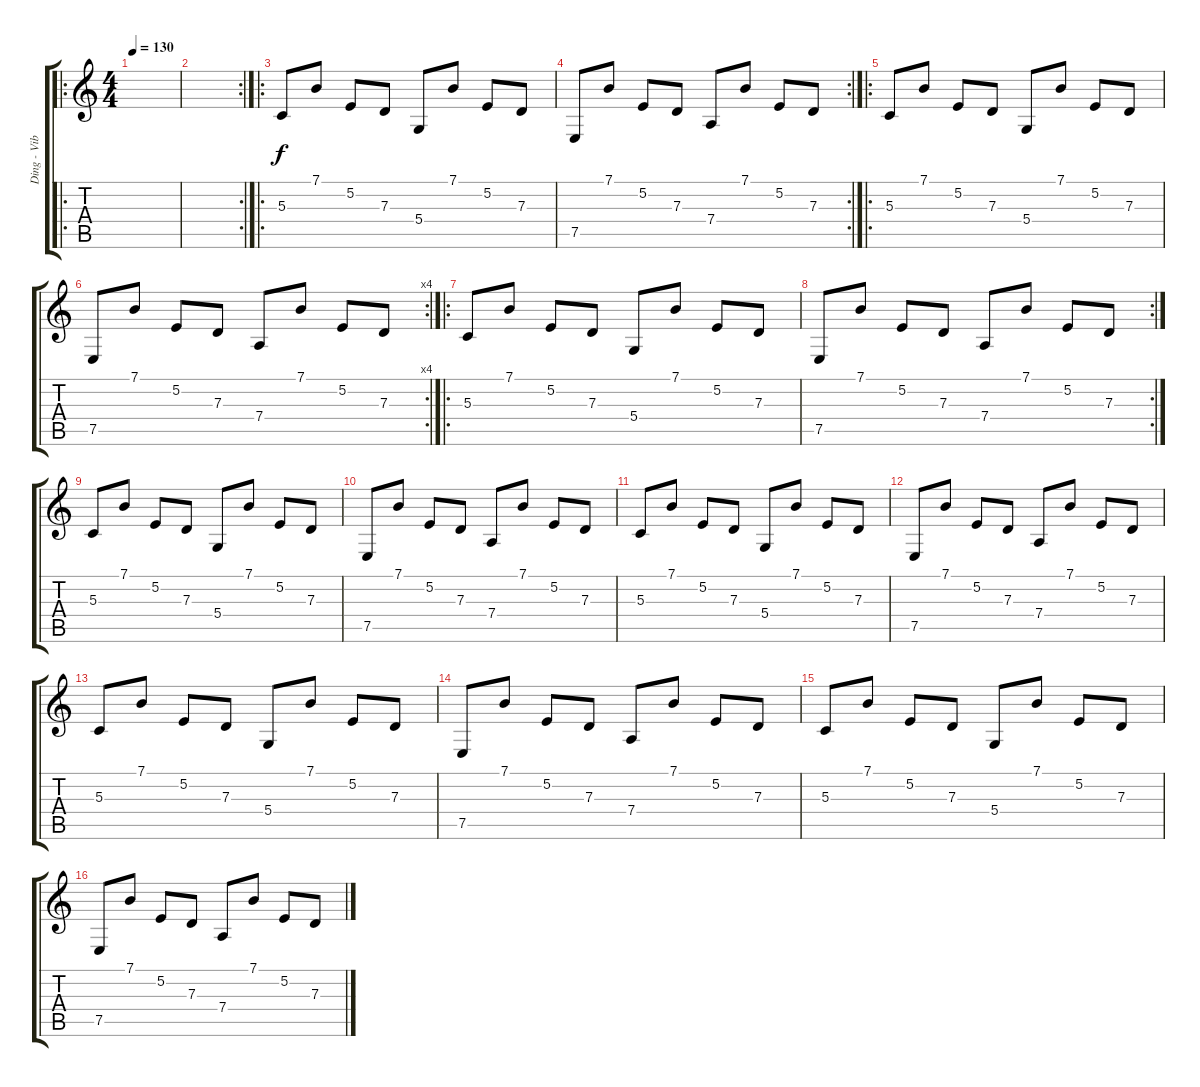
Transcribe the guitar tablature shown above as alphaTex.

\track ("Ding - Vibraphone droit (D)" "Ding - Vib") {instrument vibraphone}
\staff {score tabs}
\tuning (E4 B3 G3 D3 A2 E2) {hide}
\ro
\ts (4 4)
\tempo 130
\clef g2
\ks c
|
\rc 2
|
\ro
5.3.8 7.1.8 5.2.8 7.3.8 5.4.8 7.1.8 5.2.8 7.3.8 |
\rc 2
7.5.8 7.1.8 5.2.8 7.3.8 7.4.8 7.1.8 5.2.8 7.3.8 |
\ro
5.3.8 7.1.8 5.2.8 7.3.8 5.4.8 7.1.8 5.2.8 7.3.8 |
\rc 4
7.5.8 7.1.8 5.2.8 7.3.8 7.4.8 7.1.8 5.2.8 7.3.8 |
\ro
5.3.8 7.1.8 5.2.8 7.3.8 5.4.8 7.1.8 5.2.8 7.3.8 |
\rc 2
7.5.8 7.1.8 5.2.8 7.3.8 7.4.8 7.1.8 5.2.8 7.3.8 |
5.3.8 7.1.8 5.2.8 7.3.8 5.4.8 7.1.8 5.2.8 7.3.8 |
7.5.8 7.1.8 5.2.8 7.3.8 7.4.8 7.1.8 5.2.8 7.3.8 |
5.3.8 7.1.8 5.2.8 7.3.8 5.4.8 7.1.8 5.2.8 7.3.8 |
7.5.8 7.1.8 5.2.8 7.3.8 7.4.8 7.1.8 5.2.8 7.3.8 |
5.3.8 7.1.8 5.2.8 7.3.8 5.4.8 7.1.8 5.2.8 7.3.8 |
7.5.8 7.1.8 5.2.8 7.3.8 7.4.8 7.1.8 5.2.8 7.3.8 |
5.3.8 7.1.8 5.2.8 7.3.8 5.4.8 7.1.8 5.2.8 7.3.8 |
7.5.8 7.1.8 5.2.8 7.3.8 7.4.8 7.1.8 5.2.8 7.3.8
